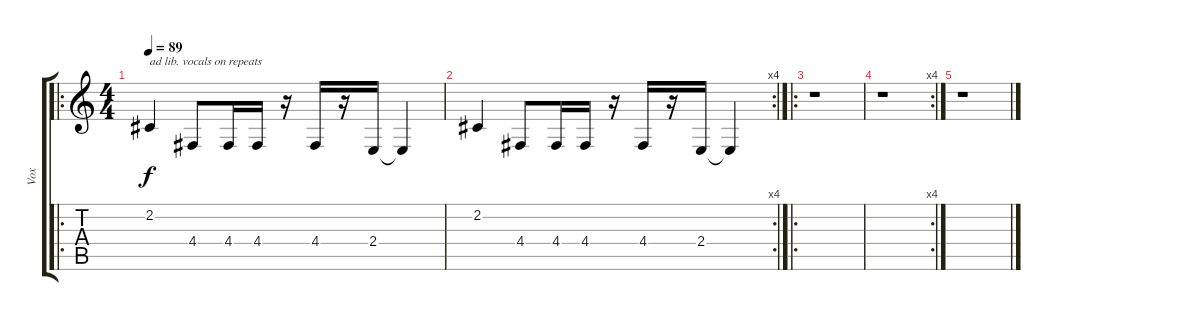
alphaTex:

\track ("Vox" "Vox") {instrument drawbarorgan}
\staff {score tabs}
\tuning (E4 B3 G3 D3 A2 E2) {hide}
\ro
\ts (4 4)
\tempo 89
\clef g2
\ks c
2.2.4{txt "ad lib. vocals on repeats" dy f} 4.4.8 4.4.16 4.4.16 r.16 4.4.16 r.16 2.4.16 2.4{t}.4 |
\rc 4
2.2.4 4.4.8 4.4.16 4.4.16 r.16 4.4.16 r.16 2.4.16 2.4{t}.4 |
\ro
r.1 |
\rc 4
r.1 |
r.1
